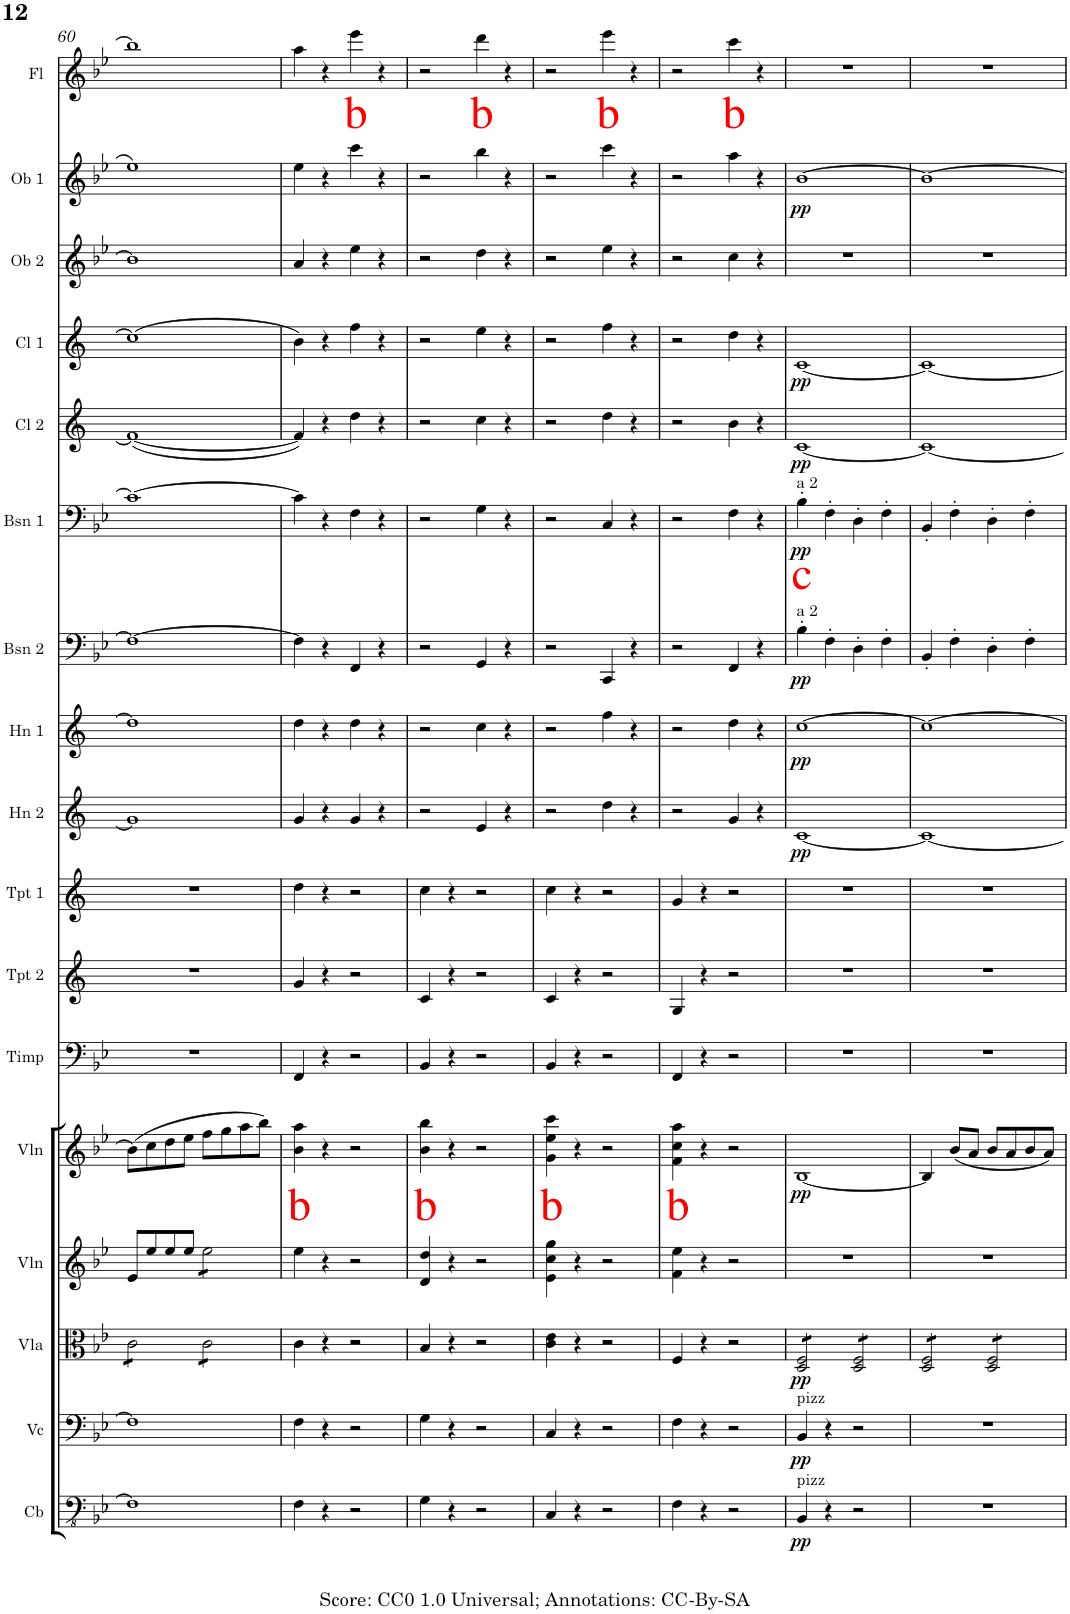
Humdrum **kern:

**kern	**dynam	**kern	**dynam	**kern	**dynam	**kern	**kern	**text	**dynam	**kern	**kern	**kern	**kern	**dynam	**kern	**dynam	**kern	**dynam	**kern	**text	**dynam	**kern	**dynam	**kern	**dynam	**kern	**kern	**dynam	**kern	**text
*part17	*part17	*part16	*part16	*part15	*part15	*part14	*part13	*part13	*part13	*part12	*part11	*part10	*part9	*part9	*part8	*part8	*part7	*part7	*part6	*part6	*part6	*part5	*part5	*part4	*part4	*part3	*part2	*part2	*part1	*part1
*staff17	*staff17	*staff16	*staff16	*staff15	*staff15	*staff14	*staff13	*staff13	*staff13	*staff12	*staff11	*staff10	*staff9	*staff9	*staff8	*staff8	*staff7	*staff7	*staff6	*staff6	*staff6	*staff5	*staff5	*staff4	*staff4	*staff3	*staff2	*staff2	*staff1	*staff1
*I"Contrabass	*	*I"Violoncello	*	*I"Viola	*	*I"Violin	*I"Violin	*	*	*I"Timpani	*I"Bb Trumpet 2	*I"Bb Trumpet 1	*I"Bb (alto) Horn 2	*	*I"Bb (alto) Horn 1	*	*I"Bassoon 2	*	*I"Bassoon 1	*	*	*I"Bb Clarinet 2	*	*I"Bb Clarinet 1	*	*I"Oboe 2	*I"Oboe 1	*	*I"Flute	*
*I'Cb	*	*I'Vc	*	*I'Vla	*	*I'Vln	*I'Vln	*	*	*I'Timp	*I'Tpt 2	*I'Tpt 1	*I'Hn 2	*	*I'Hn 1	*	*I'Bsn 2	*	*I'Bsn 1	*	*	*I'Cl 2	*	*I'Cl 1	*	*I'Ob 2	*I'Ob 1	*	*I'Fl	*
!!LO:PB:g=z
*clefFv4	*	*clefF4	*	*clefC3	*	*clefG2	*clefG2	*	*	*clefF4	*clefG2	*clefG2	*clefG2	*	*clefG2	*	*clefF4	*	*clefF4	*	*	*clefG2	*	*clefG2	*	*clefG2	*clefG2	*	*clefG2	*
*	*	*	*	*	*	*	*	*	*	*	*Trd1c2	*Trd1c2	*Trd1c2	*	*Trd1c2	*	*	*	*	*	*	*Trd1c2	*	*Trd1c2	*	*	*	*	*	*
*k[b-e-]	*	*k[b-e-]	*	*k[b-e-]	*	*k[b-e-]	*k[b-e-]	*	*	*k[b-e-]	*k[]	*k[]	*k[]	*	*k[]	*	*k[b-e-]	*	*k[b-e-]	*	*	*k[]	*	*k[]	*	*k[b-e-]	*k[b-e-]	*	*k[b-e-]	*
*M2/2	*	*M2/2	*	*M2/2	*	*M2/2	*M2/2	*	*	*M2/2	*M2/2	*M2/2	*M2/2	*	*M2/2	*	*M2/2	*	*M2/2	*	*	*M2/2	*	*M2/2	*	*M2/2	*M2/2	*	*M2/2	*
*met(c|)	*	*met(c|)	*	*met(c|)	*	*met(c|)	*met(c|)	*	*	*met(c|)	*met(c|)	*met(c|)	*met(c|)	*	*met(c|)	*	*met(c|)	*	*met(c|)	*	*	*met(c|)	*	*met(c|)	*	*met(c|)	*met(c|)	*	*met(c|)	*
=60	=60	=60	=60	=60	=60	=60	=60	=60	=60	=60	=60	=60	=60	=60	=60	=60	=60	=60	=60	=60	=60	=60	=60	=60	=60	=60	=60	=60	=60	=60
*	*	*	*	*tremolo	*	*	*	*	*	*	*	*	*	*	*	*	*	*	*	*	*	*	*	*	*	*	*	*	*	*
1FF]	.	1F]	.	8c\L	.	8e-/L	(8b-\L]	.	.	1r	1r	1r	1g]	.	1dd]	.	1F_	.	1c_	.	.	(1f_	.	(1cc]	.	1b-]	1ee-	.	1bb-]	.
.	.	.	.	8c\	.	8ee-/	8cc\	.	.	.	.	.	.	.	.	.	.	.	.	.	.	.	.	.	.	.	.	.	.	.
.	.	.	.	8c\	.	8ee-/	8dd\	.	.	.	.	.	.	.	.	.	.	.	.	.	.	.	.	.	.	.	.	.	.	.
.	.	.	.	8c\J	.	8ee-/J	8ee-\J	.	.	.	.	.	.	.	.	.	.	.	.	.	.	.	.	.	.	.	.	.	.	.
*	*	*	*	*	*	*tremolo	*	*	*	*	*	*	*	*	*	*	*	*	*	*	*	*	*	*	*	*	*	*	*	*
.	.	.	.	8c\L	.	8ee-\L	8ff\L	.	.	.	.	.	.	.	.	.	.	.	.	.	.	.	.	.	.	.	.	.	.	.
.	.	.	.	8c\	.	8ee-\	8gg\	.	.	.	.	.	.	.	.	.	.	.	.	.	.	.	.	.	.	.	.	.	.	.
.	.	.	.	8c\	.	8ee-\	8aa\	.	.	.	.	.	.	.	.	.	.	.	.	.	.	.	.	.	.	.	.	.	.	.
.	.	.	.	8c\J	.	8ee-\J	8bb-\J)	.	.	.	.	.	.	.	.	.	.	.	.	.	.	.	.	.	.	.	.	.	.	.
*	*	*	*	*	*	*Xtremolo	*	*	*	*	*	*	*	*	*	*	*	*	*	*	*	*	*	*	*	*	*	*	*	*
*	*	*	*	*Xtremolo	*	*	*	*	*	*	*	*	*	*	*	*	*	*	*	*	*	*	*	*	*	*	*	*	*	*
=61	=61	=61	=61	=61	=61	=61	=61	=61	=61	=61	=61	=61	=61	=61	=61	=61	=61	=61	=61	=61	=61	=61	=61	=61	=61	=61	=61	=61	=61	=61
!	!	!	!	!	!	!	!	!LO:LY:b:color=#FF0000	!	!	!	!	!	!	!	!	!	!	!	!	!	!	!	!	!	!	!	!	!	!
4FF\	.	4F\	.	4c\	.	4ee-\	4b-\ 4aa\	b	.	4FF/	4g/	4dd\	4g/	.	4dd\	.	4F\]	.	4c\]	.	.	4f/])	.	4b\)	.	4a/	4ee-\	.	4aa\	.
4r	.	4r	.	4r	.	4r	4r	.	.	4r	4r	4r	4r	.	4r	.	4r	.	4r	.	.	4r	.	4r	.	4r	4r	.	4r	.
!	!	!	!	!	!	!	!	!	!	!	!	!	!	!	!	!	!	!	!	!	!	!	!	!	!	!	!	!	!	!LO:LY:b:color=#FF0000
2r	.	2r	.	2r	.	2r	2r	.	.	2r	2r	2r	4g/	.	4dd\	.	4FF/	.	4F\	.	.	4dd\	.	4ff\	.	4ee-\	4ccc\	.	4eee-\	b
.	.	.	.	.	.	.	.	.	.	.	.	.	4r	.	4r	.	4r	.	4r	.	.	4r	.	4r	.	4r	4r	.	4r	.
=62	=62	=62	=62	=62	=62	=62	=62	=62	=62	=62	=62	=62	=62	=62	=62	=62	=62	=62	=62	=62	=62	=62	=62	=62	=62	=62	=62	=62	=62	=62
!	!	!	!	!	!	!	!	!LO:LY:b:color=#FF0000	!	!	!	!	!	!	!	!	!	!	!	!	!	!	!	!	!	!	!	!	!	!
4GG\	.	4G\	.	4B-/	.	4d/ 4dd/	4b-\ 4bb-\	b	.	4BB-/	4c/	4cc\	2r	.	2r	.	2r	.	2r	.	.	2r	.	2r	.	2r	2r	.	2r	.
4r	.	4r	.	4r	.	4r	4r	.	.	4r	4r	4r	.	.	.	.	.	.	.	.	.	.	.	.	.	.	.	.	.	.
!	!	!	!	!	!	!	!	!	!	!	!	!	!	!	!	!	!	!	!	!	!	!	!	!	!	!	!	!	!	!LO:LY:b:color=#FF0000
2r	.	2r	.	2r	.	2r	2r	.	.	2r	2r	2r	4e/	.	4cc\	.	4GG/	.	4G\	.	.	4cc\	.	4ee\	.	4dd\	4bb-\	.	4ddd\	b
.	.	.	.	.	.	.	.	.	.	.	.	.	4r	.	4r	.	4r	.	4r	.	.	4r	.	4r	.	4r	4r	.	4r	.
=63	=63	=63	=63	=63	=63	=63	=63	=63	=63	=63	=63	=63	=63	=63	=63	=63	=63	=63	=63	=63	=63	=63	=63	=63	=63	=63	=63	=63	=63	=63
!	!	!	!	!	!	!	!	!LO:LY:b:color=#FF0000	!	!	!	!	!	!	!	!	!	!	!	!	!	!	!	!	!	!	!	!	!	!
4CC/	.	4C/	.	4c\ 4e-\	.	4e-\ 4cc\ 4gg\	4g\ 4ee-\ 4ccc\	b	.	4BB-/	4c/	4cc\	2r	.	2r	.	2r	.	2r	.	.	2r	.	2r	.	2r	2r	.	2r	.
4r	.	4r	.	4r	.	4r	4r	.	.	4r	4r	4r	.	.	.	.	.	.	.	.	.	.	.	.	.	.	.	.	.	.
!	!	!	!	!	!	!	!	!	!	!	!	!	!	!	!	!	!	!	!	!	!	!	!	!	!	!	!	!	!	!LO:LY:b:color=#FF0000
2r	.	2r	.	2r	.	2r	2r	.	.	2r	2r	2r	4dd\	.	4ff\	.	4CC/	.	4C/	.	.	4dd\	.	4ff\	.	4ee-\	4ccc\	.	4eee-\	b
.	.	.	.	.	.	.	.	.	.	.	.	.	4r	.	4r	.	4r	.	4r	.	.	4r	.	4r	.	4r	4r	.	4r	.
=64	=64	=64	=64	=64	=64	=64	=64	=64	=64	=64	=64	=64	=64	=64	=64	=64	=64	=64	=64	=64	=64	=64	=64	=64	=64	=64	=64	=64	=64	=64
!	!	!	!	!	!	!	!	!LO:LY:b:color=#FF0000	!	!	!	!	!	!	!	!	!	!	!	!	!	!	!	!	!	!	!	!	!	!
4FF\	.	4F\	.	4F/	.	4f\ 4ee-\	4f\ 4cc\ 4aa\	b	.	4FF/	4G/	4g/	2r	.	2r	.	2r	.	2r	.	.	2r	.	2r	.	2r	2r	.	2r	.
4r	.	4r	.	4r	.	4r	4r	.	.	4r	4r	4r	.	.	.	.	.	.	.	.	.	.	.	.	.	.	.	.	.	.
!	!	!	!	!	!	!	!	!	!	!	!	!	!	!	!	!	!	!	!	!	!	!	!	!	!	!	!	!	!	!LO:LY:b:color=#FF0000
2r	.	2r	.	2r	.	2r	2r	.	.	2r	2r	2r	4g/	.	4dd\	.	4FF/	.	4F\	.	.	4b\	.	4dd\	.	4cc\	4aa\	.	4ccc\	b
.	.	.	.	.	.	.	.	.	.	.	.	.	4r	.	4r	.	4r	.	4r	.	.	4r	.	4r	.	4r	4r	.	4r	.
=65	=65	=65	=65	=65	=65	=65	=65	=65	=65	=65	=65	=65	=65	=65	=65	=65	=65	=65	=65	=65	=65	=65	=65	=65	=65	=65	=65	=65	=65	=65
!	!	!	!	!	!	!	!	!	!	!	!	!	!	!	!	!	!	!	!LO:TX:a:t=a 2	!	!	!	!	!	!	!	!	!	!	!
!	!	!	!	!	!	!	!	!	!	!	!	!	!	!	!	!	!LO:TX:a:t=a 2	!	!	!	!	!	!	!	!	!	!	!	!	!
!	!	!LO:TX:a:t=pizz	!	!	!	!	!	!	!	!	!	!	!	!	!	!	!	!	!	!	!	!	!	!	!	!	!	!	!	!
!LO:TX:a:t=pizz	!	!	!	!	!	!	!	!	!	!	!	!	!	!	!	!	!	!	!	!	!	!	!	!	!	!	!	!	!	!
!	!LO:DY:b	!	!LO:DY:b	!	!LO:DY:b	!	!	!	!LO:DY:b	!	!	!	!	!LO:DY:b	!	!LO:DY:b	!	!LO:DY:b	!	!LO:LY:b:color=#FF0000	!LO:DY:b	!	!LO:DY:b	!	!LO:DY:b	!	!	!LO:DY:b	!	!
*	*	*	*	*tremolo	*	*	*	*	*	*	*	*	*	*	*	*	*	*	*	*	*	*	*	*	*	*	*	*	*	*
4BBB-/	pp	4BB-/	pp	8D/ 8F/L	pp	1r	[1B-	.	pp	1r	1r	1r	[1c	pp	[1cc	pp	4B-'\	pp	4B-'\	c	pp	[1c	pp	[1c	pp	1r	[1b-	pp	1r	.
.	.	.	.	8D/ 8F/	.	.	.	.	.	.	.	.	.	.	.	.	.	.	.	.	.	.	.	.	.	.	.	.	.	.
4r	.	4r	.	8D/ 8F/	.	.	.	.	.	.	.	.	.	.	.	.	4F'\	.	4F'\	.	.	.	.	.	.	.	.	.	.	.
.	.	.	.	8D/ 8F/J	.	.	.	.	.	.	.	.	.	.	.	.	.	.	.	.	.	.	.	.	.	.	.	.	.	.
2r	.	2r	.	8D/ 8F/L	.	.	.	.	.	.	.	.	.	.	.	.	4D'\	.	4D'\	.	.	.	.	.	.	.	.	.	.	.
.	.	.	.	8D/ 8F/	.	.	.	.	.	.	.	.	.	.	.	.	.	.	.	.	.	.	.	.	.	.	.	.	.	.
.	.	.	.	8D/ 8F/	.	.	.	.	.	.	.	.	.	.	.	.	4F'\	.	4F'\	.	.	.	.	.	.	.	.	.	.	.
.	.	.	.	8D/ 8F/J	.	.	.	.	.	.	.	.	.	.	.	.	.	.	.	.	.	.	.	.	.	.	.	.	.	.
=66	=66	=66	=66	=66	=66	=66	=66	=66	=66	=66	=66	=66	=66	=66	=66	=66	=66	=66	=66	=66	=66	=66	=66	=66	=66	=66	=66	=66	=66	=66
1r	.	1r	.	8D/ 8F/L	.	1r	4B-/]	.	.	1r	1r	1r	1c_	.	1cc_	.	4BB-'/	.	4BB-'/	.	.	1c_	.	1c_	.	1r	1b-_	.	1r	.
.	.	.	.	8D/ 8F/	.	.	.	.	.	.	.	.	.	.	.	.	.	.	.	.	.	.	.	.	.	.	.	.	.	.
.	.	.	.	8D/ 8F/	.	.	(8b-/L	.	.	.	.	.	.	.	.	.	4F'\	.	4F'\	.	.	.	.	.	.	.	.	.	.	.
.	.	.	.	8D/ 8F/J	.	.	8a/J	.	.	.	.	.	.	.	.	.	.	.	.	.	.	.	.	.	.	.	.	.	.	.
.	.	.	.	8D/ 8F/L	.	.	8b-/L	.	.	.	.	.	.	.	.	.	4D'\	.	4D'\	.	.	.	.	.	.	.	.	.	.	.
.	.	.	.	8D/ 8F/	.	.	8a/	.	.	.	.	.	.	.	.	.	.	.	.	.	.	.	.	.	.	.	.	.	.	.
.	.	.	.	8D/ 8F/	.	.	8b-/	.	.	.	.	.	.	.	.	.	4F'\	.	4F'\	.	.	.	.	.	.	.	.	.	.	.
.	.	.	.	8D/ 8F/J	.	.	8a/J)	.	.	.	.	.	.	.	.	.	.	.	.	.	.	.	.	.	.	.	.	.	.	.
*	*	*	*	*Xtremolo	*	*	*	*	*	*	*	*	*	*	*	*	*	*	*	*	*	*	*	*	*	*	*	*	*	*
=	=	=	=	=	=	=	=	=	=	=	=	=	=	=	=	=	=	=	=	=	=	=	=	=	=	=	=	=	=	=
*-	*-	*-	*-	*-	*-	*-	*-	*-	*-	*-	*-	*-	*-	*-	*-	*-	*-	*-	*-	*-	*-	*-	*-	*-	*-	*-	*-	*-	*-	*-
